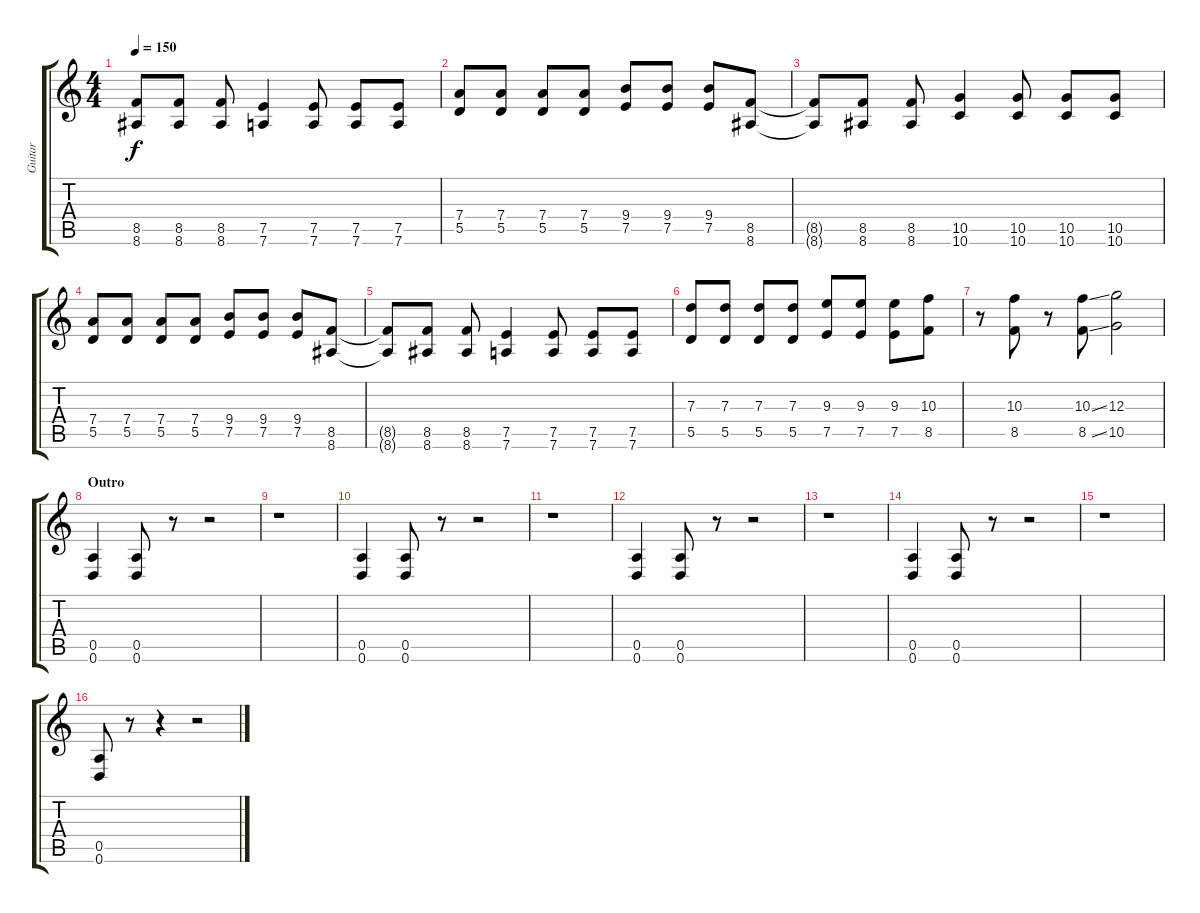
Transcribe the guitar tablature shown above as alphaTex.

\track ("Guitar" "Guitar") {instrument distortionguitar}
\staff {score tabs}
\tuning (E4 B3 G3 D3 A2 D2) {hide}
\ts (4 4)
\tempo 150
\clef g2
\ks c
(8.5{t} 8.6{t}).8{dy f} (8.5 8.6).8 (8.5 8.6).8 (7.5 7.6).4 (7.5 7.6).8 (7.5 7.6).8 (7.5 7.6).8 |
(7.4 5.5).8 (7.4 5.5).8 (7.4 5.5).8 (7.4 5.5).8 (9.4 7.5).8 (9.4 7.5).8 (9.4 7.5).8 (8.5 8.6).8 |
(8.5{t} 8.6{t}).8 (8.5 8.6).8 (8.5 8.6).8 (10.5 10.6).4 (10.5 10.6).8 (10.5 10.6).8 (10.5 10.6).8 |
(7.4 5.5).8 (7.4 5.5).8 (7.4 5.5).8 (7.4 5.5).8 (9.4 7.5).8 (9.4 7.5).8 (9.4 7.5).8 (8.5 8.6).8 |
(8.5{t} 8.6{t}).8 (8.5 8.6).8 (8.5 8.6).8 (7.5 7.6).4 (7.5 7.6).8 (7.5 7.6).8 (7.5 7.6).8 |
(7.3 5.5).8 (7.3 5.5).8 (7.3 5.5).8 (7.3 5.5).8 (9.3 7.5).8 (9.3 7.5).8 (9.3 7.5).8 (10.3 8.5).8 |
r.8 (10.3 8.5).8 r.8 (10.3{ss} 8.5{ss}).8 (12.3 10.5).2 |
\section ("" "Outro")
(0.5 0.6).4 (0.5 0.6).8 r.8 r.2 |
r.1 |
(0.5 0.6).4 (0.5 0.6).8 r.8 r.2 |
r.1 |
(0.5 0.6).4 (0.5 0.6).8 r.8 r.2 |
r.1 |
(0.5 0.6).4 (0.5 0.6).8 r.8 r.2 |
r.1 |
(0.5 0.6).8 r.8 r.4 r.2
